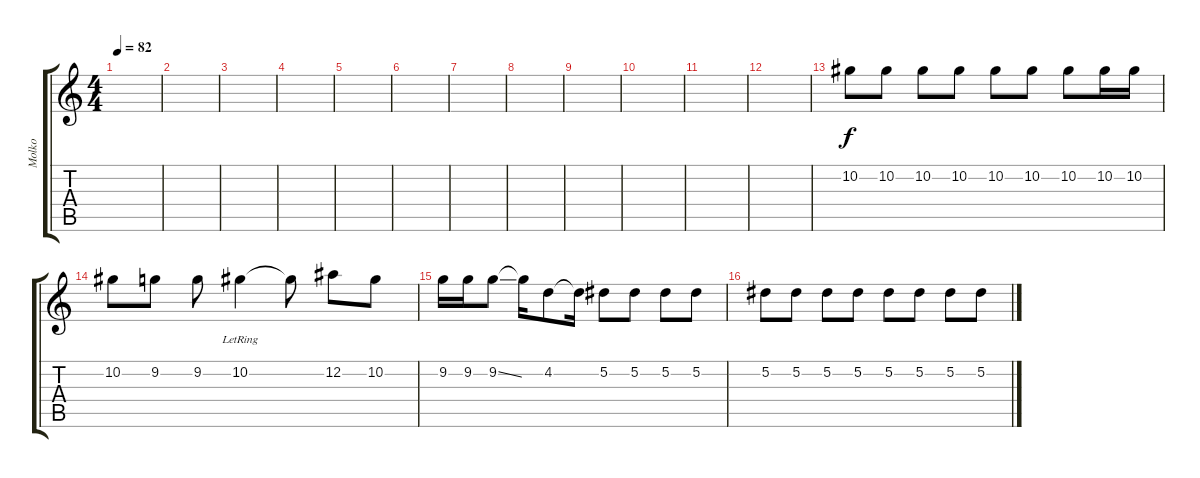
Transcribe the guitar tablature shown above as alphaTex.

\track ("Molko" "Molko") {instrument electricguitarclean}
\staff {score tabs}
\tuning (Eb4 Bb3 Gb3 Db3 Ab2 Eb2) {hide}
\ts (4 4)
\tempo 82
\clef g2
\ks c
|
|
|
|
|
|
|
|
|
|
|
|
10.2.8 10.2.8 10.2.8 10.2.8 10.2.8 10.2.8 10.2.8 10.2.16 10.2.16 |
10.2.8 9.2.8 9.2.8 10.2{lr}.4 10.2{t}.8 12.2.8 10.2.8 |
9.2.16 9.2.16 9.2{ss}.8 9.2{t}.16 4.2.8 4.2{t}.16 5.2.8 5.2.8 5.2.8 5.2.8 |
5.2.8 5.2.8 5.2.8 5.2.8 5.2.8 5.2.8 5.2.8 5.2.8
